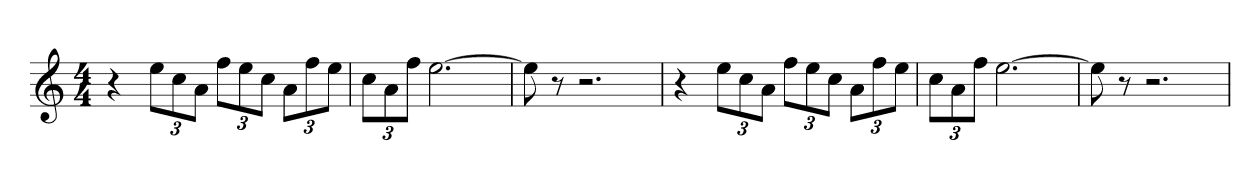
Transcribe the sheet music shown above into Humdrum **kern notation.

**kern
*part1
*staff1
*clefG2
*k[]
*C:
*M4/4
*MM90
=1
4r
12eeL
12cc
12aJ
12ffL
12ee
12ccJ
12aL
12ff
12eeJ
=2
12ccL
12a
12ffJ
[2.ee
=3
8ee]
8r
2.r
=4
4r
12eeL
12cc
12aJ
12ffL
12ee
12ccJ
12aL
12ff
12eeJ
=5
12ccL
12a
12ffJ
[2.ee
=6
8ee]
8r
2.r
=
*-
